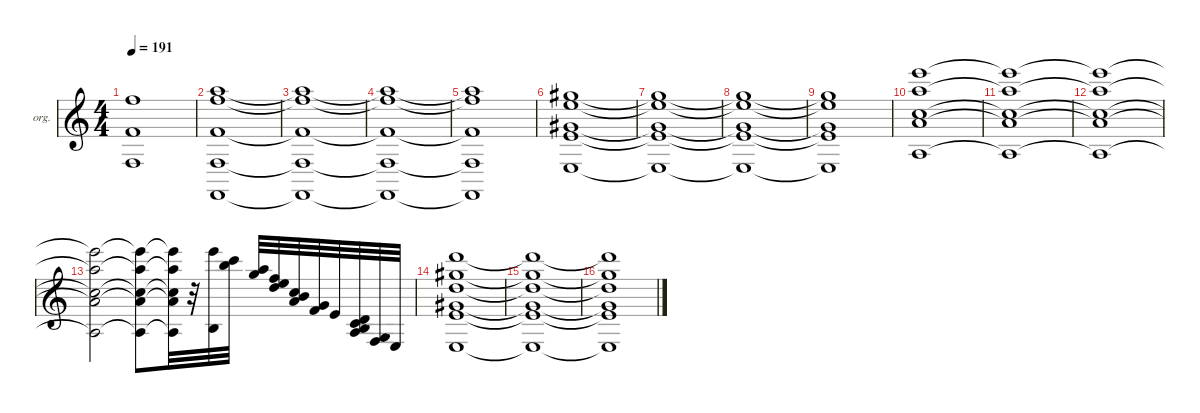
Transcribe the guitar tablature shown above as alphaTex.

\defaultSystemsLayout 4
\hideDynamics
\bracketExtendMode nobrackets
\firstSystemTrackNameOrientation horizontal
\otherSystemsTrackNameOrientation horizontal
\track ("Organs" "org.") {instrument rockorgan}
\staff {score}
\tuning (E4 B3 G3 D3 A2 E2 B1)
\ts (4 4)
\tempo 191
\clef g2
\ks c
(13.1 15.4 13.6).1{dy mf beam Up} |
(17.1 18.2 15.4 8.5 1.6).1{dy f beam Up} |
(17.1{t} 18.2{t} 15.4{t} 8.5{t} 1.6{t}).1{beam Up} |
(17.1{t} 18.2{t} 15.4{t} 8.5{t} 1.6{t}).1{beam Up} |
(17.1{t} 18.2{t} 15.4{t} 8.5{t} 1.6{t}).1{beam Up} |
(16.1{acc #} 17.2 13.3{acc #} 14.4 12.6).1{dy mf beam Up} |
(16.1{t acc #} 17.2{t} 13.3{t acc #} 14.4{t} 12.6{t}).1{dy f beam Up} |
(16.1{t acc #} 17.2{t} 13.3{t acc #} 14.4{t} 12.6{t}).1{beam Up} |
(16.1{t acc #} 17.2{t} 13.3{t acc #} 14.4{t} 12.6{t}).1{beam Up} |
(24.1 22.2 17.3 19.4 17.6).1{dy mf beam Down} |
(24.1{t} 22.2{t} 17.3{t} 19.4{t} 17.6{t}).1{dy f beam Down} |
(24.1{t} 22.2{t} 17.3{t} 19.4{t} 17.6{t}).1{beam Down} |
(24.1{t} 22.2{t} 17.3{t} 19.4{t} 17.6{t}).2{beam Down} (24.1{t} 22.2{t} 17.3{t} 19.4{t} 17.6{t}).8{beam Down} (24.1{t} 22.2{t} 17.3{t} 19.4{t} 17.6{t}).32{beam Down} r.32{beam Down} (24.1 0.2).32{beam Down} (20.1 24.2).32{beam Down} (22.2 24.3).32{beam Up} (18.2 21.3 24.4).32{beam Up} (13.2 16.3 19.4).32{beam Up} (17.4 20.5).32{beam Up} 19.5.32{beam Up} (0.2 12.4 15.5 17.6).32{beam Up} (0.3 13.6).32{beam Up} 12.6.32{beam Up} |
(22.1 21.2{acc #} 19.3 18.4{acc #} 19.5 12.6).1{dy mf beam Up} |
(22.1{t} 21.2{t acc #} 19.3{t} 18.4{t acc #} 19.5{t} 12.6{t}).1{dy f beam Up} |
(22.1{t} 21.2{t acc #} 19.3{t} 18.4{t acc #} 19.5{t} 12.6{t}).1{beam Up}
